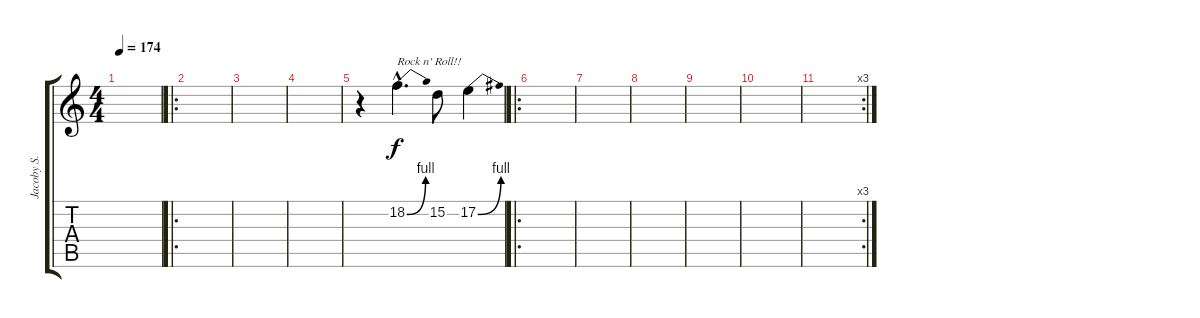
\track ("Jacoby S." "Jacoby S.") {instrument fx8scifi}
\staff {score tabs}
\tuning (E4 B3 G3 D3 A2 E2) {hide}
\ts (4 4)
\tempo 174
\clef g2
\ks c
|
\ro
|
|
|
r.4 18.2{be (bend 0 0 60 4) hac}.4{d txt "Rock n' Roll!!"} 15.2.8 17.2{be (bend 0 0 60 4)}.4 |
\ro
|
|
|
|
|
\rc 3
